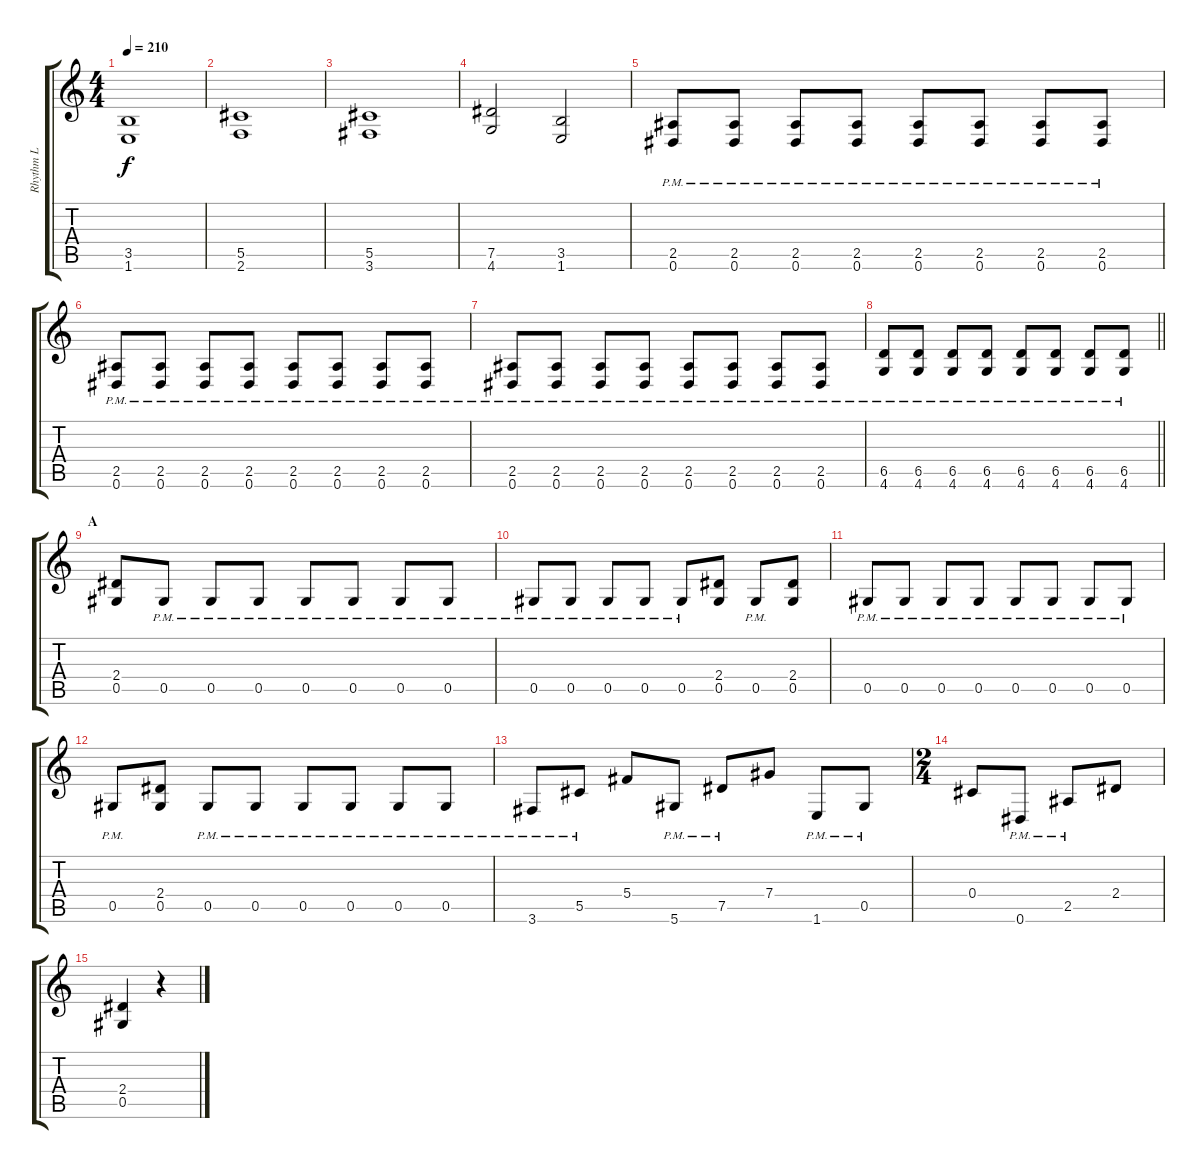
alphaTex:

\track ("Rhythm L" "Rhythm L") {instrument distortionguitar}
\staff {score tabs}
\tuning (Eb4 Bb3 Gb3 Db3 Ab2 Eb2) {hide}
\ts (4 4)
\tempo 210
\clef g2
\ks c
(3.5 1.6).1{dy f} |
(5.5 2.6).1 |
(5.5 3.6).1 |
(7.5 4.6).2 (3.5 1.6).2 |
(2.5{pm} 0.6{pm}).8 (2.5{pm} 0.6{pm}).8 (2.5{pm} 0.6{pm}).8 (2.5{pm} 0.6{pm}).8 (2.5{pm} 0.6{pm}).8 (2.5{pm} 0.6{pm}).8 (2.5{pm} 0.6{pm}).8 (2.5{pm} 0.6{pm}).8 |
(2.5{pm} 0.6{pm}).8 (2.5{pm} 0.6{pm}).8 (2.5{pm} 0.6{pm}).8 (2.5{pm} 0.6{pm}).8 (2.5{pm} 0.6{pm}).8 (2.5{pm} 0.6{pm}).8 (2.5{pm} 0.6{pm}).8 (2.5{pm} 0.6{pm}).8 |
(2.5{pm} 0.6{pm}).8 (2.5{pm} 0.6{pm}).8 (2.5{pm} 0.6{pm}).8 (2.5{pm} 0.6{pm}).8 (2.5{pm} 0.6{pm}).8 (2.5{pm} 0.6{pm}).8 (2.5{pm} 0.6{pm}).8 (2.5{pm} 0.6{pm}).8 |
\barLineRight lightlight
(6.5{pm} 4.6{pm}).8 (6.5{pm} 4.6{pm}).8 (6.5{pm} 4.6{pm}).8 (6.5{pm} 4.6{pm}).8 (6.5{pm} 4.6{pm}).8 (6.5{pm} 4.6{pm}).8 (6.5{pm} 4.6{pm}).8 (6.5{pm} 4.6{pm}).8 |
\section ("" "A")
(2.4 0.5).8 0.5{pm}.8 0.5{pm}.8 0.5{pm}.8 0.5{pm}.8 0.5{pm}.8 0.5{pm}.8 0.5{pm}.8 |
0.5{pm}.8 0.5{pm}.8 0.5{pm}.8 0.5{pm}.8 0.5{pm}.8 (2.4 0.5).8 0.5{pm}.8 (2.4 0.5).8 |
0.5{pm}.8 0.5{pm}.8 0.5{pm}.8 0.5{pm}.8 0.5{pm}.8 0.5{pm}.8 0.5{pm}.8 0.5{pm}.8 |
0.5{pm}.8 (2.4 0.5).8 0.5{pm}.8 0.5{pm}.8 0.5{pm}.8 0.5{pm}.8 0.5{pm}.8 0.5{pm}.8 |
3.6{pm}.8 5.5{pm}.8 5.4.8 5.6{pm}.8 7.5{pm}.8 7.4.8 1.6{pm}.8 0.5{pm}.8 |
\ts (2 4)
0.4.8 0.6{pm}.8 2.5{pm}.8 2.4.8 |
(2.4 0.5).4 r.4
